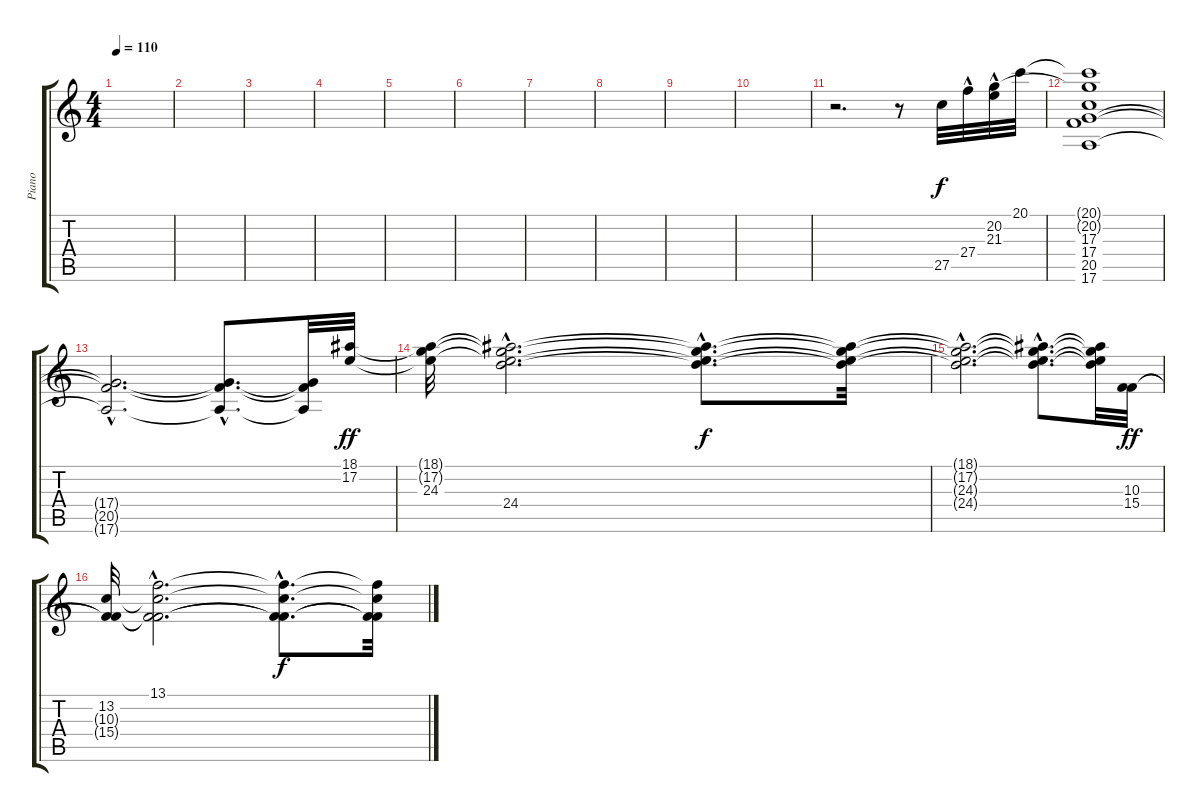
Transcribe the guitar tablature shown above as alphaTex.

\track ("Piano" "Piano") {instrument acousticgrandpiano}
\staff {score tabs}
\tuning (E4 B3 G3 D3 A2 E2) {hide}
\ts (4 4)
\tempo 110
\clef g2
\ks c
|
|
|
|
|
|
|
|
|
|
r.2{d} r.8 27.5.32 27.4{hac}.32 (20.2 21.3{hac}).32 20.1.32 |
(20.1{t} 20.2{t} 17.3 17.4 20.5 17.6).1 |
(17.4{hac t} 20.5{hac t} 17.6{hac t}).2{d dy f} (17.4{hac t} 20.5{hac t} 17.6{hac t}).8{d} (17.4{t} 20.5{t} 17.6{t}).32 (18.1 17.2).32{dy ff} |
(18.1{t} 17.2{t} 24.3).32 (18.1{hac t} 17.2{hac t} 24.3{hac t} 24.4{hac}).2{d} (18.1{hac t} 17.2{hac t} 24.3{hac t} 24.4{hac t}).8{d dy f} (18.1{t} 17.2{t} 24.3{t} 24.4{t}).32 |
(18.1{hac t} 17.2{hac t} 24.3{hac t} 24.4{hac t}).2{d} (18.1{hac t} 17.2{hac t} 24.3{hac t} 24.4{hac t}).8{d} (18.1{t} 17.2{t} 24.3{t} 24.4{t}).32 (10.3 15.4).32{dy ff} |
(13.2 10.3{t} 15.4{t}).32 (13.1{hac} 13.2{hac t} 10.3{hac t} 15.4{hac t}).2{d} (13.1{hac t} 13.2{hac t} 10.3{hac t} 15.4{hac t}).8{d dy f} (13.1{t} 13.2{t} 10.3{t} 15.4{t}).32
